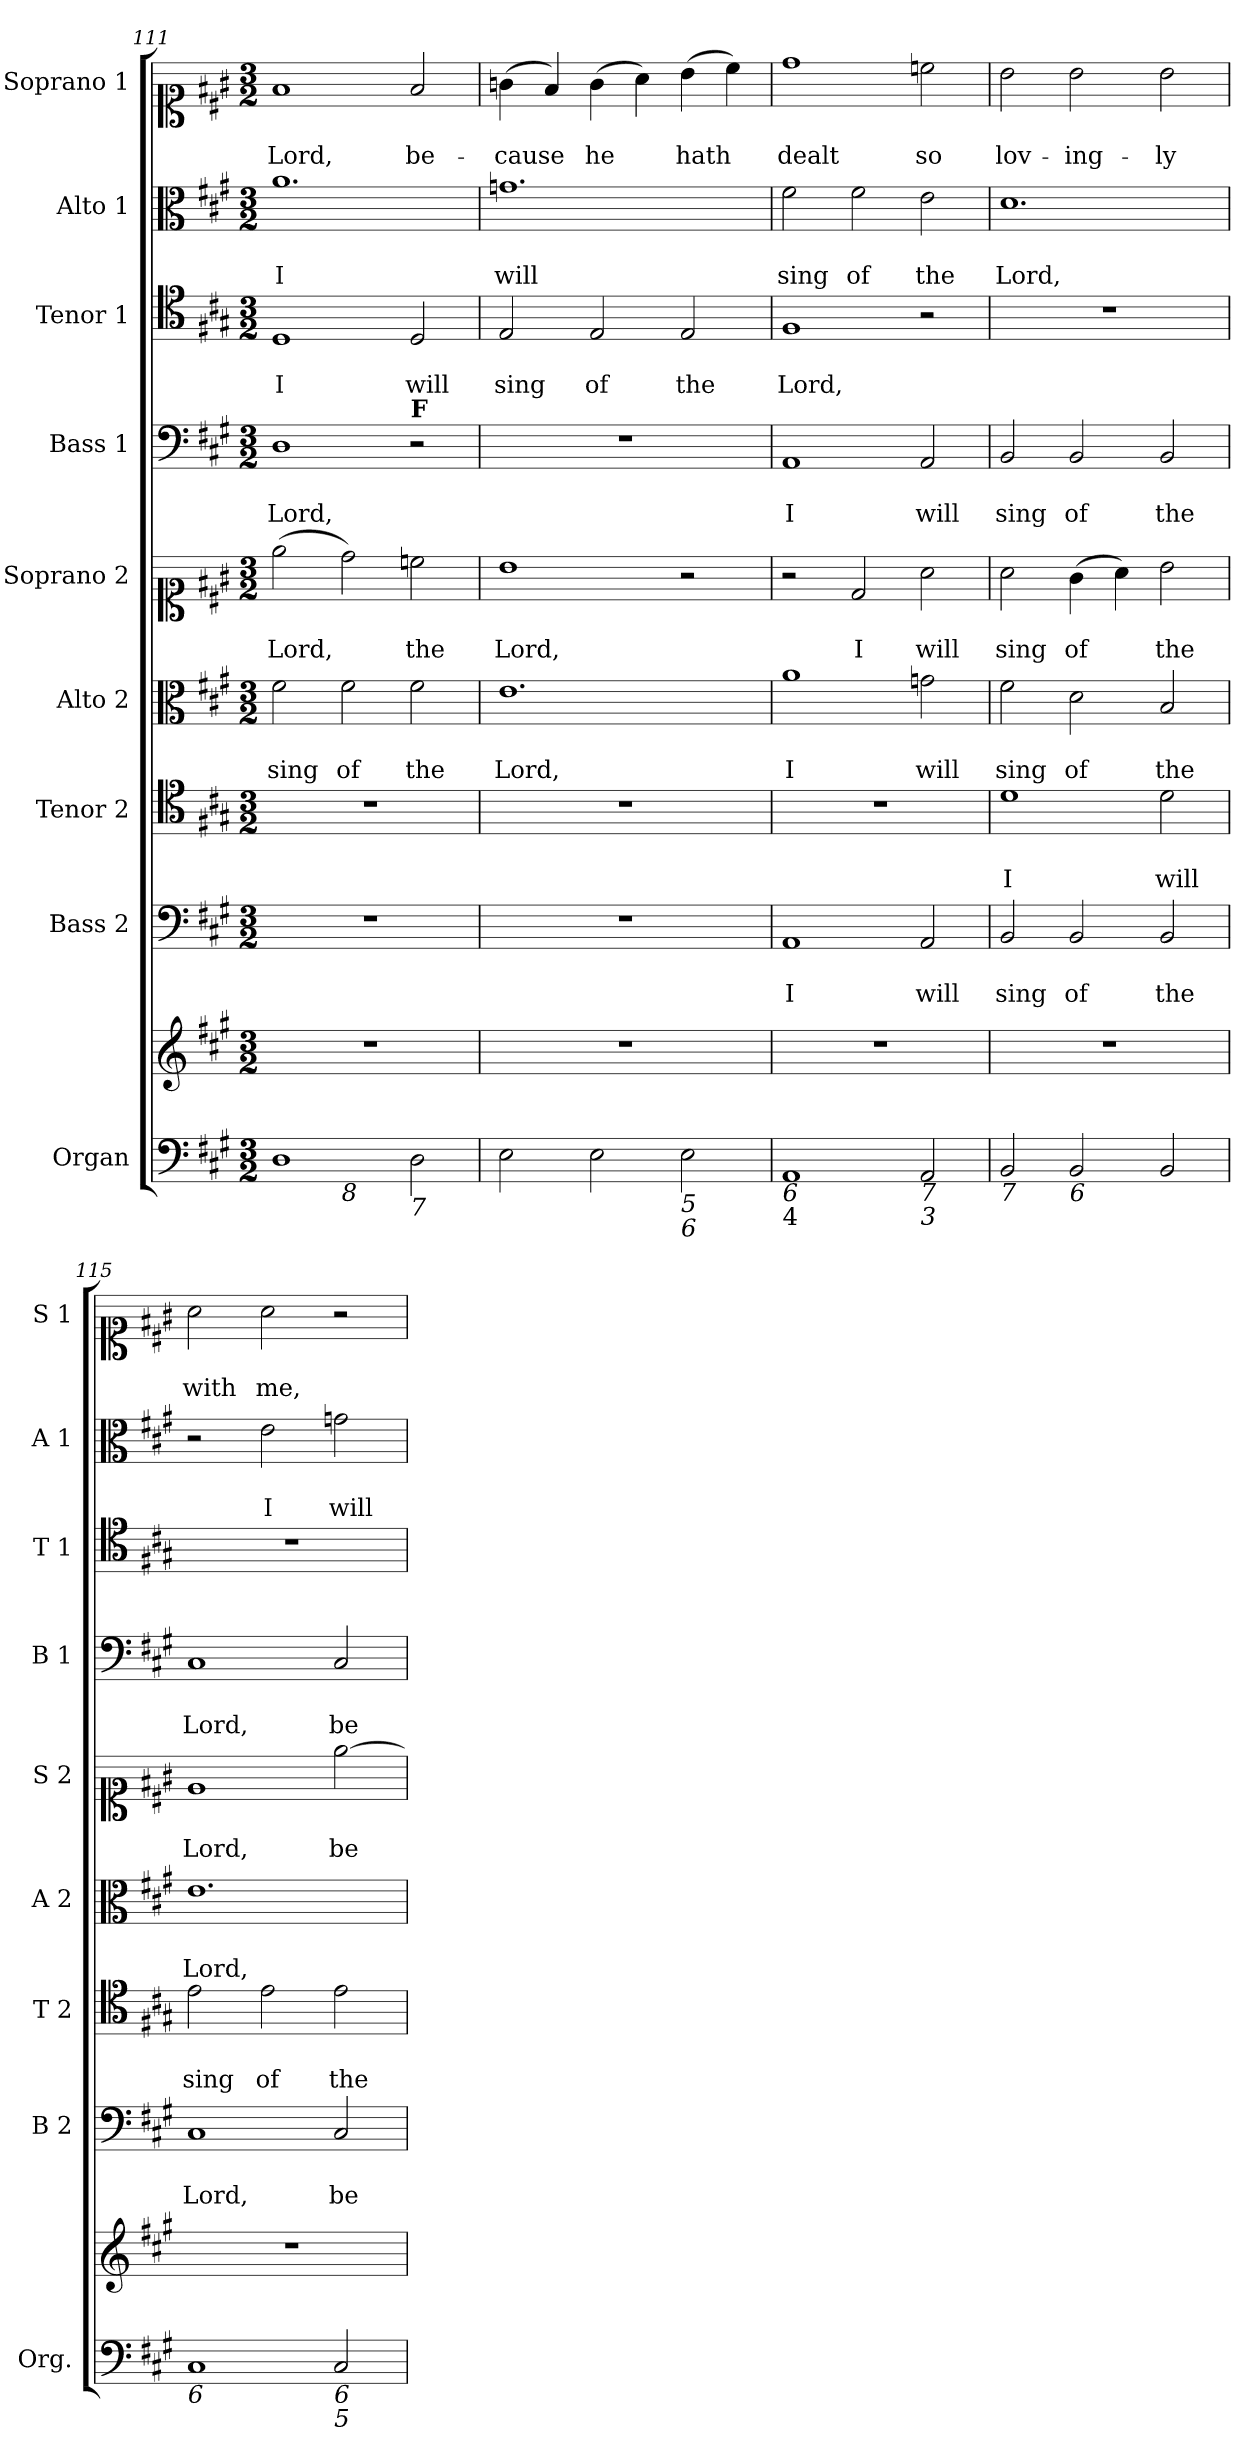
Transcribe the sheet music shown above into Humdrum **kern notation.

**kern	**kern	**kern	**text	**text	**kern	**text	**text	**kern	**text	**text	**kern	**text	**text	**kern	**text	**text	**kern	**text	**text	**kern	**text	**text	**kern	**text	**text
*part9	*part9	*part8	*part8	*part8	*part7	*part7	*part7	*part6	*part6	*part6	*part5	*part5	*part5	*part4	*part4	*part4	*part3	*part3	*part3	*part2	*part2	*part2	*part1	*part1	*part1
*staff10	*staff9	*staff8	*staff8	*staff8	*staff7	*staff7	*staff7	*staff6	*staff6	*staff6	*staff5	*staff5	*staff5	*staff4	*staff4	*staff4	*staff3	*staff3	*staff3	*staff2	*staff2	*staff2	*staff1	*staff1	*staff1
*I"Organ	*	*I"Bass 2	*	*	*I"Tenor 2	*	*	*I"Alto 2	*	*	*I"Soprano 2	*	*	*I"Bass 1	*	*	*I"Tenor 1	*	*	*I"Alto 1	*	*	*I"Soprano 1	*	*
*I'Org.	*	*I'B 2	*	*	*I'T 2	*	*	*I'A 2	*	*	*I'S 2	*	*	*I'B 1	*	*	*I'T 1	*	*	*I'A 1	*	*	*I'S 1	*	*
*clefF4	*clefG2	*clefF4	*	*	*clefC4	*	*	*clefC3	*	*	*clefC1	*	*	*clefF4	*	*	*clefC4	*	*	*clefC3	*	*	*clefC1	*	*
*k[f#c#g#]	*k[f#c#g#]	*k[f#c#g#]	*	*	*k[f#c#g#]	*	*	*k[f#c#g#]	*	*	*k[f#c#g#]	*	*	*k[f#c#g#]	*	*	*k[f#c#g#]	*	*	*k[f#c#g#]	*	*	*k[f#c#g#]	*	*
*A:	*A:	*A:	*	*	*A:	*	*	*A:	*	*	*A:	*	*	*A:	*	*	*A:	*	*	*A:	*	*	*A:	*	*
*M3/2	*M3/2	*M3/2	*	*	*M3/2	*	*	*M3/2	*	*	*M3/2	*	*	*M3/2	*	*	*M3/2	*	*	*M3/2	*	*	*M3/2	*	*
=111	=111	=111	=111	=111	=111	=111	=111	=111	=111	=111	=111	=111	=111	=111	=111	=111	=111	=111	=111	=111	=111	=111	=111	=111	=111
!LO:TX:b:i:t=9	!	!	!	!	!	!	!	!	!	!	!	!	!	!	!	!	!	!	!	!	!	!	!	!	!
!	!	!	!	!	!	!	!	!	!	!LO:LY:b	!	!	!LO:LY:b	!	!	!LO:LY:b	!	!	!LO:LY:b	!	!	!LO:LY:b	!	!	!LO:LY:b
*^	*	*	*	*	*	*	*	*	*	*	*	*	*	*	*	*	*	*	*	*	*	*	*	*	*
1D	2ryy	1.r	1.r	.	.	1.r	.	.	2f#\	.	sing	(>2ee\	.	Lord,	1D	.	Lord,	1D	.	I	1.a	.	I	1f#	.	Lord,
!	!LO:TX:b:i:t=8	!	!	!	!	!	!	!	!	!	!	!	!	!	!	!	!	!	!	!	!	!	!	!	!	!
!	!	!	!	!	!	!	!	!	!	!	!LO:LY:b	!	!	!	!	!	!	!	!	!	!	!	!	!	!	!
.	1ryy	.	.	.	.	.	.	.	2f#\	.	of	2dd\)	.	.	.	.	.	.	.	.	.	.	.	.	.	.
!	!	!	!	!	!	!	!	!	!	!	!	!	!	!	!LO:TX:a:B:t=F	!	!	!	!	!	!	!	!	!	!	!
!LO:TX:b:i:t=7	!	!	!	!	!	!	!	!	!	!	!	!	!	!	!	!	!	!	!	!	!	!	!	!	!	!
!	!	!	!	!	!	!	!	!	!	!	!LO:LY:b	!	!	!LO:LY:b	!	!	!	!	!	!LO:LY:b	!	!	!	!	!	!LO:LY:b
2D\	.	.	.	.	.	.	.	.	2f#\	.	the	2ccn\	.	the	2r	.	.	2D/	.	will	.	.	.	2f#/	.	be-
=112	=112	=112	=112	=112	=112	=112	=112	=112	=112	=112	=112	=112	=112	=112	=112	=112	=112	=112	=112	=112	=112	=112	=112	=112	=112	=112
!LO:TX:b:i:t=5	!	!	!	!	!	!	!	!	!	!	!	!	!	!	!	!	!	!	!	!	!	!	!	!	!	!
!	!	!	!	!	!	!	!	!	!	!	!LO:LY:b	!	!	!LO:LY:b	!	!	!	!	!	!LO:LY:b	!	!	!LO:LY:b	!	!	!LO:LY:b
*v	*v	*	*	*	*	*	*	*	*	*	*	*	*	*	*	*	*	*	*	*	*	*	*	*	*	*
2E\	1.r	1.r	.	.	1.r	.	.	1.e	.	Lord,	1b	.	Lord,	1.r	.	.	2E/	.	sing	1.gn	.	will	(>4gn\	.	-cause
.	.	.	.	.	.	.	.	.	.	.	.	.	.	.	.	.	.	.	.	.	.	.	4f#/)	.	.
!	!	!	!	!	!	!	!	!	!	!	!	!	!	!	!	!	!	!	!LO:LY:b	!	!	!	!	!	!LO:LY:b
2E\	.	.	.	.	.	.	.	.	.	.	.	.	.	.	.	.	2E/	.	of	.	.	.	(>4g\	.	he
.	.	.	.	.	.	.	.	.	.	.	.	.	.	.	.	.	.	.	.	.	.	.	4a\)	.	.
!LO:TX:b:i:t=5	!	!	!	!	!	!	!	!	!	!	!	!	!	!	!	!	!	!	!	!	!	!	!	!	!
!LO:TX:b:i:t=6	!	!	!	!	!	!	!	!	!	!	!	!	!	!	!	!	!	!	!	!	!	!	!	!	!
!	!	!	!	!	!	!	!	!	!	!	!	!	!	!	!	!	!	!	!LO:LY:b	!	!	!	!	!	!LO:LY:b
2E\	.	.	.	.	.	.	.	.	.	.	2r	.	.	.	.	.	2E/	.	the	.	.	.	(>4b\	.	hath
.	.	.	.	.	.	.	.	.	.	.	.	.	.	.	.	.	.	.	.	.	.	.	4cc#\)	.	.
=113	=113	=113	=113	=113	=113	=113	=113	=113	=113	=113	=113	=113	=113	=113	=113	=113	=113	=113	=113	=113	=113	=113	=113	=113	=113
!LO:TX:b:i:t=6	!	!	!	!	!	!	!	!	!	!	!	!	!	!	!	!	!	!	!	!	!	!	!	!	!
!LO:TX:b:t=4	!	!	!	!	!	!	!	!	!	!	!	!	!	!	!	!	!	!	!	!	!	!	!	!	!
!	!	!	!	!LO:LY:b	!	!	!	!	!	!LO:LY:b	!	!	!	!	!	!LO:LY:b	!	!	!LO:LY:b	!	!	!LO:LY:b	!	!	!LO:LY:b
1AA	1.r	1AA	.	I	1.r	.	.	1a	.	I	2r	.	.	1AA	.	I	1F#	.	Lord,	2f#\	.	sing	1dd	.	dealt
!	!	!	!	!	!	!	!	!	!	!	!	!	!LO:LY:b	!	!	!	!	!	!	!	!	!LO:LY:b	!	!	!
.	.	.	.	.	.	.	.	.	.	.	2d/	.	I	.	.	.	.	.	.	2f#\	.	of	.	.	.
!LO:TX:b:i:t=7	!	!	!	!	!	!	!	!	!	!	!	!	!	!	!	!	!	!	!	!	!	!	!	!	!
!LO:TX:b:i:t=3	!	!	!	!	!	!	!	!	!	!	!	!	!	!	!	!	!	!	!	!	!	!	!	!	!
!	!	!	!	!LO:LY:b	!	!	!	!	!	!LO:LY:b	!	!	!LO:LY:b	!	!	!LO:LY:b	!	!	!	!	!	!LO:LY:b	!	!	!LO:LY:b
2AA/	.	2AA/	.	will	.	.	.	2gn\	.	will	2a\	.	will	2AA/	.	will	2r	.	.	2e\	.	the	2ccn\	.	so
=114	=114	=114	=114	=114	=114	=114	=114	=114	=114	=114	=114	=114	=114	=114	=114	=114	=114	=114	=114	=114	=114	=114	=114	=114	=114
!LO:TX:b:i:t=7	!	!	!	!	!	!	!	!	!	!	!	!	!	!	!	!	!	!	!	!	!	!	!	!	!
!	!	!	!	!LO:LY:b	!	!	!LO:LY:b	!	!	!LO:LY:b	!	!	!LO:LY:b	!	!	!LO:LY:b	!	!	!	!	!	!LO:LY:b	!	!	!LO:LY:b
2BB/	1.r	2BB/	.	sing	1d	.	I	2f#\	.	sing	2a\	.	sing	2BB/	.	sing	1.r	.	.	1.d	.	Lord,	2b\	.	lov-
!LO:TX:b:i:t=6	!	!	!	!	!	!	!	!	!	!	!	!	!	!	!	!	!	!	!	!	!	!	!	!	!
!	!	!	!	!LO:LY:b	!	!	!	!	!	!LO:LY:b	!	!	!LO:LY:b	!	!	!LO:LY:b	!	!	!	!	!	!	!	!	!LO:LY:b
2BB/	.	2BB/	.	of	.	.	.	2d\	.	of	(>4g#\	.	of	2BB/	.	of	.	.	.	.	.	.	2b\	.	-ing-
.	.	.	.	.	.	.	.	.	.	.	4a\)	.	.	.	.	.	.	.	.	.	.	.	.	.	.
!	!	!	!	!LO:LY:b	!	!	!LO:LY:b	!	!	!LO:LY:b	!	!	!LO:LY:b	!	!	!LO:LY:b	!	!	!	!	!	!	!	!	!LO:LY:b
2BB/	.	2BB/	.	the	2d\	.	will	2B/	.	the	2b\	.	the	2BB/	.	the	.	.	.	.	.	.	2b\	.	-ly
=115	=115	=115	=115	=115	=115	=115	=115	=115	=115	=115	=115	=115	=115	=115	=115	=115	=115	=115	=115	=115	=115	=115	=115	=115	=115
!LO:TX:b:i:t=6	!	!	!	!	!	!	!	!	!	!	!	!	!	!	!	!	!	!	!	!	!	!	!	!	!
!	!	!	!	!LO:LY:b	!	!	!LO:LY:b	!	!	!LO:LY:b	!	!	!LO:LY:b	!	!	!LO:LY:b	!	!	!	!	!	!	!	!	!LO:LY:b
1C#	1.r	1C#	.	Lord,	2e\	.	sing	1.e	.	Lord,	1e	.	Lord,	1C#	.	Lord,	1.r	.	.	2r	.	.	2a\	.	with
!	!	!	!	!	!	!	!LO:LY:b	!	!	!	!	!	!	!	!	!	!	!	!	!	!	!LO:LY:b	!	!	!LO:LY:b
.	.	.	.	.	2e\	.	of	.	.	.	.	.	.	.	.	.	.	.	.	2e\	.	I	2a\	.	me,
!LO:TX:b:i:t=6	!	!	!	!	!	!	!	!	!	!	!	!	!	!	!	!	!	!	!	!	!	!	!	!	!
!LO:TX:b:i:t=5	!	!	!	!	!	!	!	!	!	!	!	!	!	!	!	!	!	!	!	!	!	!	!	!	!
!	!	!	!	!LO:LY:b	!	!	!LO:LY:b	!	!	!	!	!	!LO:LY:b	!	!	!LO:LY:b	!	!	!	!	!	!LO:LY:b	!	!	!
2C#/	.	2C#/	.	be-	2e\	.	the	.	.	.	[2ee\	.	be-	2C#/	.	be-	.	.	.	2gn\	.	will	2r	.	.
=	=	=	=	=	=	=	=	=	=	=	=	=	=	=	=	=	=	=	=	=	=	=	=	=	=
*-	*-	*-	*-	*-	*-	*-	*-	*-	*-	*-	*-	*-	*-	*-	*-	*-	*-	*-	*-	*-	*-	*-	*-	*-	*-
